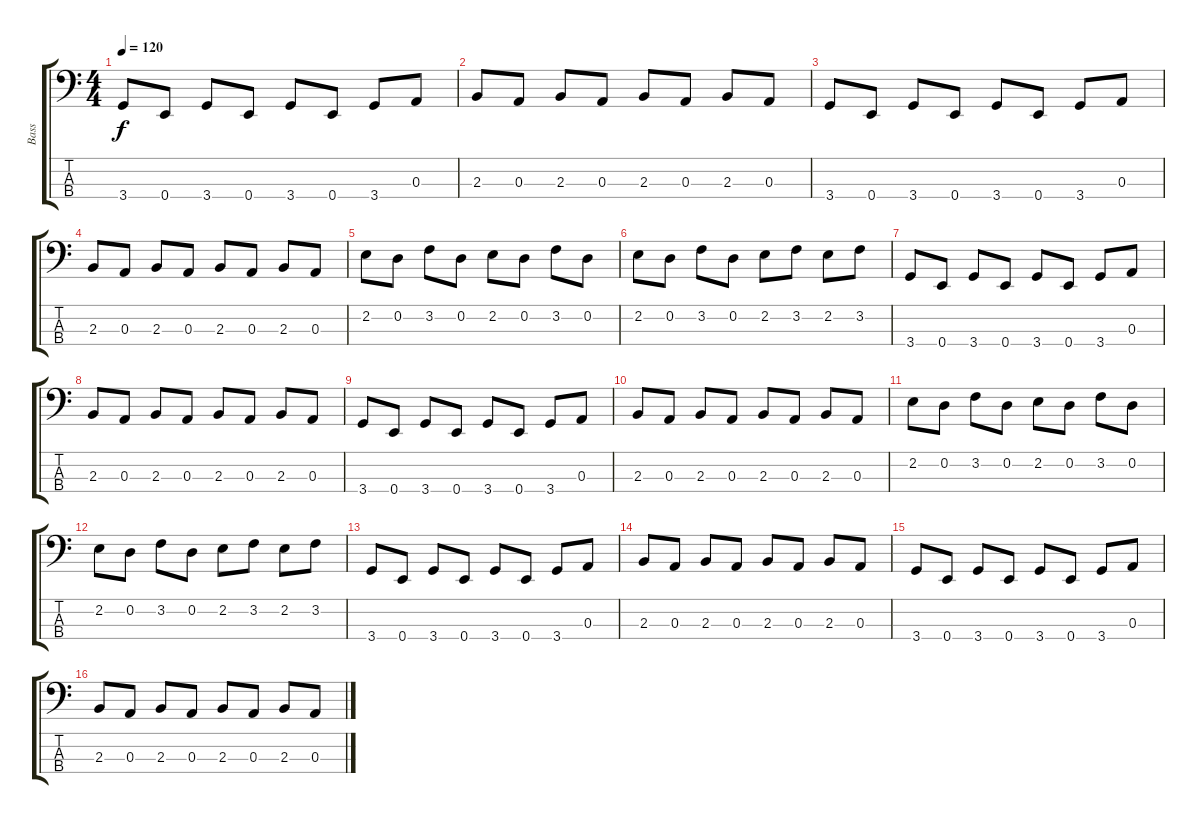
\track ("Bass" "Bass") {instrument electricbassfinger}
\staff {score tabs}
\tuning (G2 D2 A1 E1) {hide}
\ts (4 4)
\tempo 120
\clef f4
\ks c
3.4.8{dy f instrument electricbassfinger} 0.4.8 3.4.8 0.4.8 3.4.8 0.4.8 3.4.8 0.3.8 |
2.3.8 0.3.8 2.3.8 0.3.8 2.3.8 0.3.8 2.3.8 0.3.8 |
3.4.8 0.4.8 3.4.8 0.4.8 3.4.8 0.4.8 3.4.8 0.3.8 |
2.3.8 0.3.8 2.3.8 0.3.8 2.3.8 0.3.8 2.3.8 0.3.8 |
2.2.8 0.2.8 3.2.8 0.2.8 2.2.8 0.2.8 3.2.8 0.2.8 |
2.2.8 0.2.8 3.2.8 0.2.8 2.2.8 3.2.8 2.2.8 3.2.8 |
3.4.8 0.4.8 3.4.8 0.4.8 3.4.8 0.4.8 3.4.8 0.3.8 |
2.3.8 0.3.8 2.3.8 0.3.8 2.3.8 0.3.8 2.3.8 0.3.8 |
3.4.8 0.4.8 3.4.8 0.4.8 3.4.8 0.4.8 3.4.8 0.3.8 |
2.3.8 0.3.8 2.3.8 0.3.8 2.3.8 0.3.8 2.3.8 0.3.8 |
2.2.8 0.2.8 3.2.8 0.2.8 2.2.8 0.2.8 3.2.8 0.2.8 |
2.2.8 0.2.8 3.2.8 0.2.8 2.2.8 3.2.8 2.2.8 3.2.8 |
3.4.8 0.4.8 3.4.8 0.4.8 3.4.8 0.4.8 3.4.8 0.3.8 |
2.3.8 0.3.8 2.3.8 0.3.8 2.3.8 0.3.8 2.3.8 0.3.8 |
3.4.8 0.4.8 3.4.8 0.4.8 3.4.8 0.4.8 3.4.8 0.3.8 |
2.3.8 0.3.8 2.3.8 0.3.8 2.3.8 0.3.8 2.3.8 0.3.8
